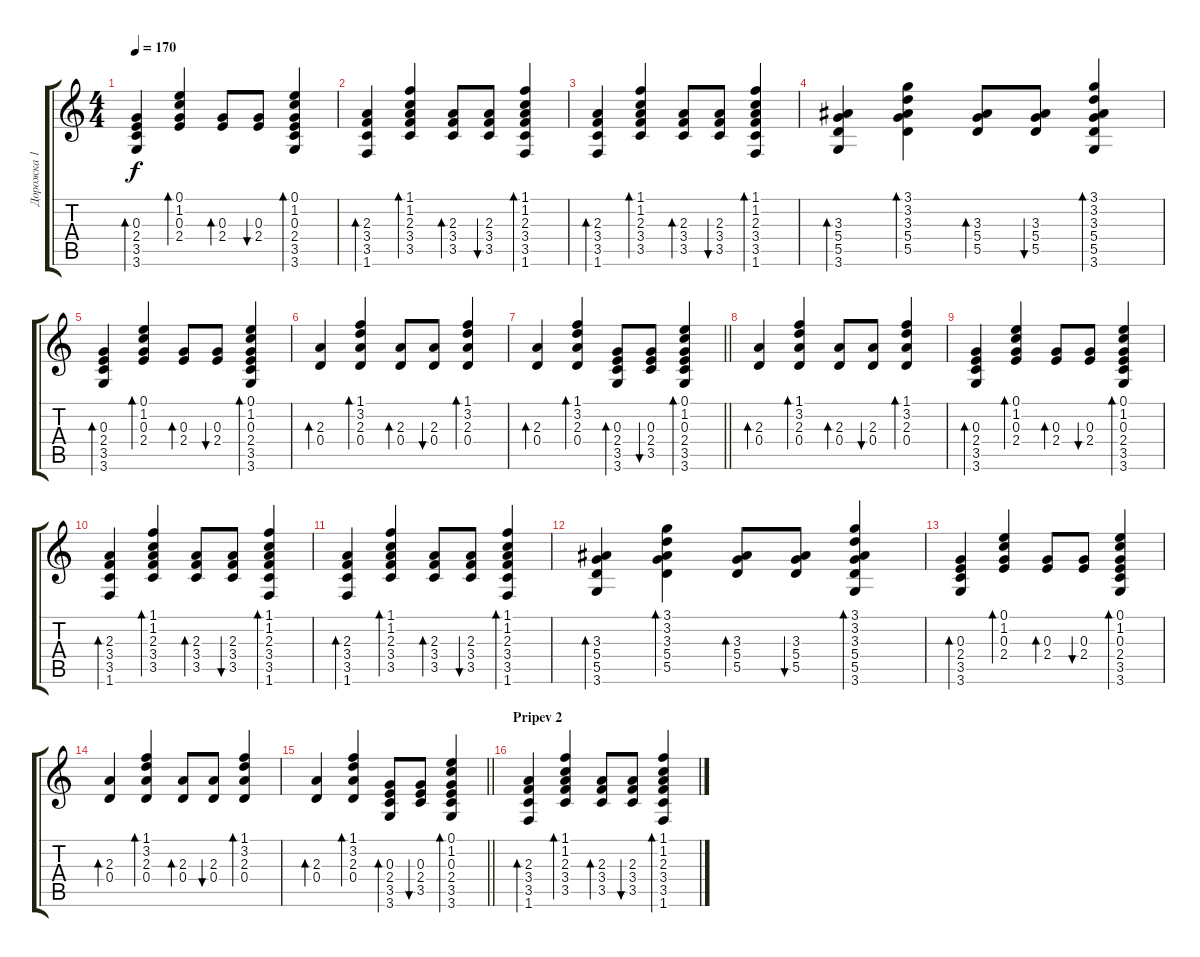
\track ("Дорожка 1" "Дорожка 1") {instrument acousticguitarsteel}
\staff {score tabs}
\tuning (E4 B3 G3 D3 A2 E2) {hide}
\ts (4 4)
\tempo 170
\clef g2
\ks c
(0.3 2.4 3.5 3.6).4{bd 60 dy f} (0.1 1.2 0.3 2.4).4{bd 60} (0.3 2.4).8{bd 60} (0.3 2.4).8{bu 60} (0.1 1.2 0.3 2.4 3.5 3.6).4{bd 60} |
(2.3 3.4 3.5 1.6).4{bd 60} (1.1 1.2 2.3 3.4 3.5).4{bd 60} (2.3 3.4 3.5).8{bd 60} (2.3 3.4 3.5).8{bu 60} (1.1 1.2 2.3 3.4 3.5 1.6).4{bd 60} |
(2.3 3.4 3.5 1.6).4{bd 60} (1.1 1.2 2.3 3.4 3.5).4{bd 60} (2.3 3.4 3.5).8{bd 60} (2.3 3.4 3.5).8{bu 60} (1.1 1.2 2.3 3.4 3.5 1.6).4{bd 60} |
(3.3 5.4 5.5 3.6).4{bd 60} (3.1 3.2 3.3 5.4 5.5).4{bd 60} (3.3 5.4 5.5).8{bd 60} (3.3 5.4 5.5).8{bu 60} (3.1 3.2 3.3 5.4 5.5 3.6).4{bd 60} |
(0.3 2.4 3.5 3.6).4{bd 60} (0.1 1.2 0.3 2.4).4{bd 60} (0.3 2.4).8{bd 60} (0.3 2.4).8{bu 60} (0.1 1.2 0.3 2.4 3.5 3.6).4{bd 60} |
(2.3 0.4).4{bd 60} (1.1 3.2 2.3 0.4).4{bd 60} (2.3 0.4).8{bd 60} (2.3 0.4).8{bu 60} (1.1 3.2 2.3 0.4).4{bd 60} |
\barLineRight lightlight
(2.3 0.4).4{bd 60} (1.1 3.2 2.3 0.4).4{bd 60} (0.3 2.4 3.5 3.6).8{bd 60} (0.3 2.4 3.5).8{bu 60} (0.1 1.2 0.3 2.4 3.5 3.6).4{bd 60} |
(2.3 0.4).4{bd 60} (1.1 3.2 2.3 0.4).4{bd 60} (2.3 0.4).8{bd 60} (2.3 0.4).8{bu 60} (1.1 3.2 2.3 0.4).4{bd 60} |
(0.3 2.4 3.5 3.6).4{bd 60} (0.1 1.2 0.3 2.4).4{bd 60} (0.3 2.4).8{bd 60} (0.3 2.4).8{bu 60} (0.1 1.2 0.3 2.4 3.5 3.6).4{bd 60} |
(2.3 3.4 3.5 1.6).4{bd 60} (1.1 1.2 2.3 3.4 3.5).4{bd 60} (2.3 3.4 3.5).8{bd 60} (2.3 3.4 3.5).8{bu 60} (1.1 1.2 2.3 3.4 3.5 1.6).4{bd 60} |
(2.3 3.4 3.5 1.6).4{bd 60} (1.1 1.2 2.3 3.4 3.5).4{bd 60} (2.3 3.4 3.5).8{bd 60} (2.3 3.4 3.5).8{bu 60} (1.1 1.2 2.3 3.4 3.5 1.6).4{bd 60} |
(3.3 5.4 5.5 3.6).4{bd 60} (3.1 3.2 3.3 5.4 5.5).4{bd 60} (3.3 5.4 5.5).8{bd 60} (3.3 5.4 5.5).8{bu 60} (3.1 3.2 3.3 5.4 5.5 3.6).4{bd 60} |
(0.3 2.4 3.5 3.6).4{bd 60} (0.1 1.2 0.3 2.4).4{bd 60} (0.3 2.4).8{bd 60} (0.3 2.4).8{bu 60} (0.1 1.2 0.3 2.4 3.5 3.6).4{bd 60} |
(2.3 0.4).4{bd 60} (1.1 3.2 2.3 0.4).4{bd 60} (2.3 0.4).8{bd 60} (2.3 0.4).8{bu 60} (1.1 3.2 2.3 0.4).4{bd 60} |
\barLineRight lightlight
(2.3 0.4).4{bd 60} (1.1 3.2 2.3 0.4).4{bd 60} (0.3 2.4 3.5 3.6).8{bd 60} (0.3 2.4 3.5).8{bu 60} (0.1 1.2 0.3 2.4 3.5 3.6).4{bd 60} |
\section ("" "Pripev 2")
(2.3 3.4 3.5 1.6).4{bd 60} (1.1 1.2 2.3 3.4 3.5).4{bd 60} (2.3 3.4 3.5).8{bd 60} (2.3 3.4 3.5).8{bu 60} (1.1 1.2 2.3 3.4 3.5 1.6).4{bd 60}
